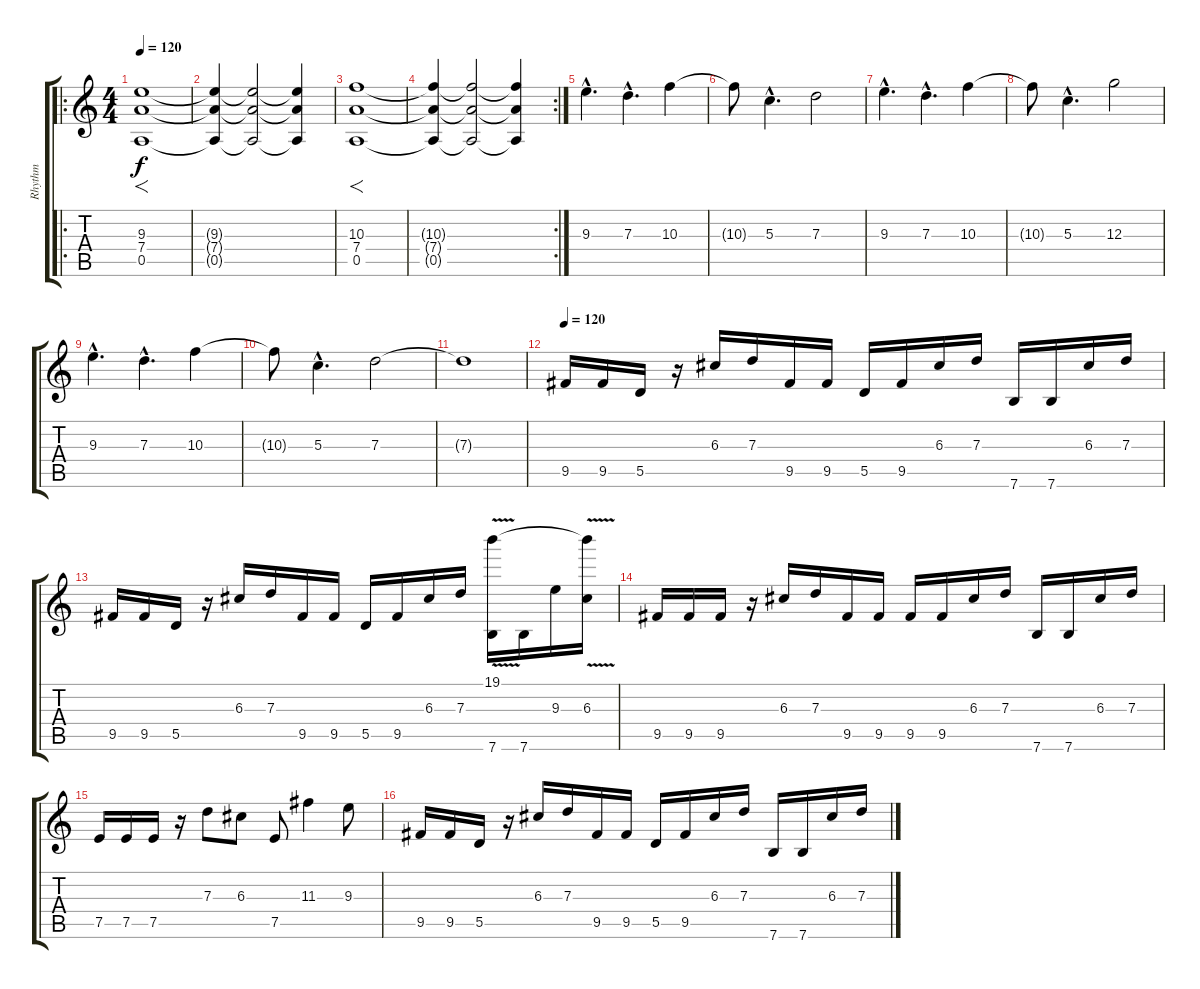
\track ("Rhythm" "Rhythm") {instrument overdrivenguitar}
\staff {score tabs}
\tuning (E4 B3 G3 D3 A2 E2) {hide}
\ro
\ts (4 4)
\tempo 120
\tempo 116
\tempo 120
\clef g2
\ks c
(9.3 7.4 0.5).1{f dy f volume 13 instrument stringensemble1} |
(9.3{t} 7.4{t} 0.5{t}).4{volume 4} (9.3{t} 7.4{t} 0.5{t}).2 (9.3{t} 7.4{t} 0.5{t}).4 |
(10.3 7.4 0.5).1{f volume 13} |
\rc 2
(10.3{t} 7.4{t} 0.5{t}).4{volume 4} (10.3{t} 7.4{t} 0.5{t}).2 (10.3{t} 7.4{t} 0.5{t}).4 |
9.3{hac}.4{d volume 12 instrument fx4atmosphere} 7.3{hac}.4{d} 10.3.4 |
10.3{t}.8 5.3{hac}.4{d} 7.3.2 |
9.3{hac}.4{d} 7.3{hac}.4{d} 10.3.4 |
10.3{t}.8 5.3{hac}.4{d} 12.3.2 |
9.3{hac}.4{d volume 12 instrument fx4atmosphere} 7.3{hac}.4{d} 10.3.4 |
10.3{t}.8 5.3{hac}.4{d} 7.3.2 |
7.3{t}.1 |
\tempo 120
9.5.16{balance 6 instrument overdrivenguitar} 9.5.16 5.5.16 r.16 6.3.16 7.3.16 9.5.16 9.5.16 5.5.16 9.5.16 6.3.16 7.3.16 7.6.16 7.6.16 6.3.16 7.3.16 |
9.5.16 9.5.16 5.5.16 r.16 6.3.16 7.3.16 9.5.16 9.5.16 5.5.16 9.5.16 6.3.16 7.3.16 (19.1{v} 7.6).16 7.6.16 9.3.16 (19.1{t} 6.3).16 |
9.5.16 9.5.16 9.5.16 r.16 6.3.16 7.3.16 9.5.16 9.5.16 9.5.16 9.5.16 6.3.16 7.3.16 7.6.16 7.6.16 6.3.16 7.3.16 |
7.5.16 7.5.16 7.5.16 r.16 7.3.8 6.3.8 7.5.8 11.3.4 9.3.8 |
9.5.16 9.5.16 5.5.16 r.16 6.3.16 7.3.16 9.5.16 9.5.16 5.5.16 9.5.16 6.3.16 7.3.16 7.6.16 7.6.16 6.3.16 7.3.16
